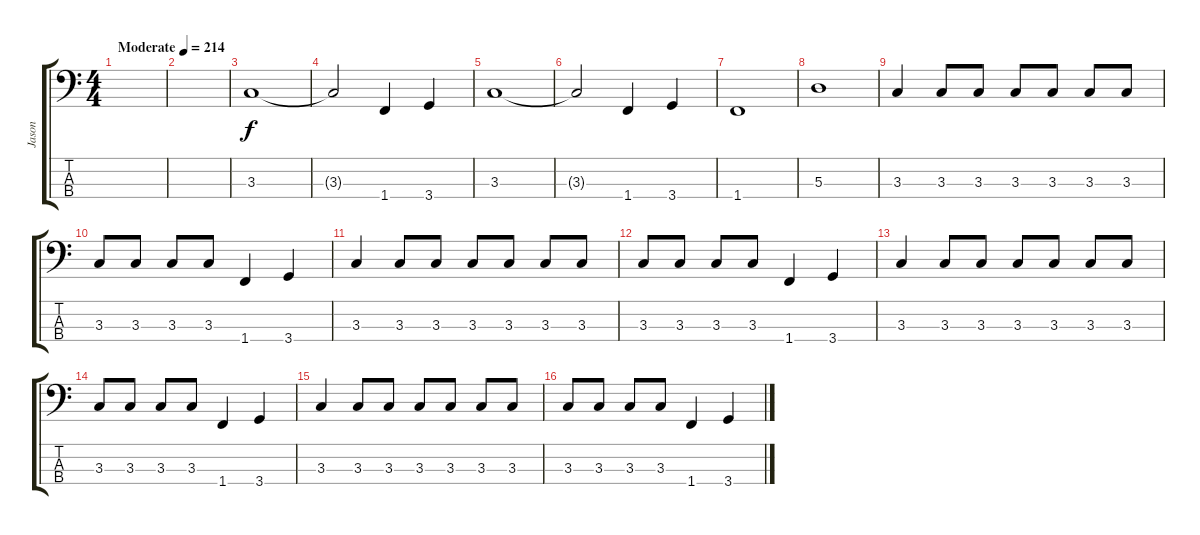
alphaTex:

\track ("Jason" "Jason") {instrument electricbassfinger}
\staff {score tabs}
\tuning (G2 D2 A1 E1) {hide}
\ts (4 4)
\tempo (214 "Moderate")
\clef f4
\ks c
|
|
3.3.1 |
3.3{t}.2 1.4.4 3.4.4 |
3.3.1 |
3.3{t}.2 1.4.4 3.4.4 |
1.4.1 |
5.3.1 |
3.3.4 3.3.8 3.3.8 3.3.8 3.3.8 3.3.8 3.3.8 |
3.3.8 3.3.8 3.3.8 3.3.8 1.4.4 3.4.4 |
3.3.4 3.3.8 3.3.8 3.3.8 3.3.8 3.3.8 3.3.8 |
3.3.8 3.3.8 3.3.8 3.3.8 1.4.4 3.4.4 |
3.3.4 3.3.8 3.3.8 3.3.8 3.3.8 3.3.8 3.3.8 |
3.3.8 3.3.8 3.3.8 3.3.8 1.4.4 3.4.4 |
3.3.4 3.3.8 3.3.8 3.3.8 3.3.8 3.3.8 3.3.8 |
3.3.8 3.3.8 3.3.8 3.3.8 1.4.4 3.4.4
